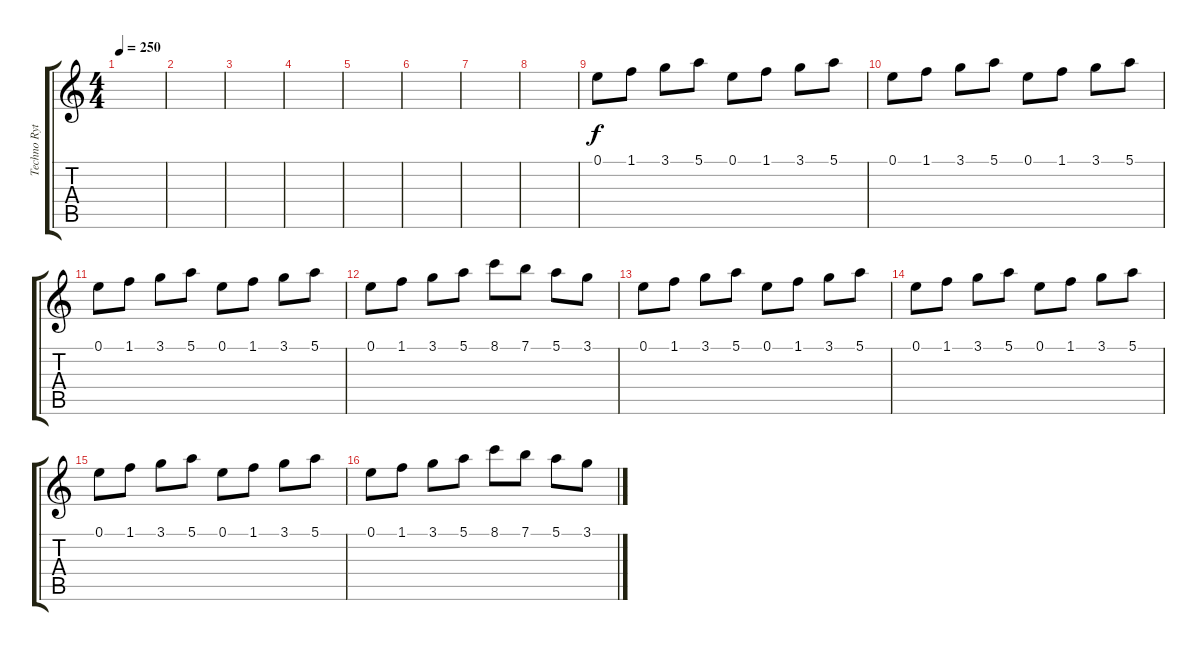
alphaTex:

\track ("Techno Rythym" "Techno Ryt") {instrument synthbass1}
\staff {score tabs}
\tuning (E4 B3 G3 D3 A2 E2) {hide}
\ts (4 4)
\tempo 250
\clef g2
\ks c
|
|
|
|
|
|
|
|
0.1.8 1.1.8 3.1.8 5.1.8 0.1.8 1.1.8 3.1.8 5.1.8 |
0.1.8 1.1.8 3.1.8 5.1.8 0.1.8 1.1.8 3.1.8 5.1.8 |
0.1.8 1.1.8 3.1.8 5.1.8 0.1.8 1.1.8 3.1.8 5.1.8 |
0.1.8 1.1.8 3.1.8 5.1.8 8.1.8 7.1.8 5.1.8 3.1.8 |
0.1.8 1.1.8 3.1.8 5.1.8 0.1.8 1.1.8 3.1.8 5.1.8 |
0.1.8 1.1.8 3.1.8 5.1.8 0.1.8 1.1.8 3.1.8 5.1.8 |
0.1.8 1.1.8 3.1.8 5.1.8 0.1.8 1.1.8 3.1.8 5.1.8 |
0.1.8 1.1.8 3.1.8 5.1.8 8.1.8 7.1.8 5.1.8 3.1.8
